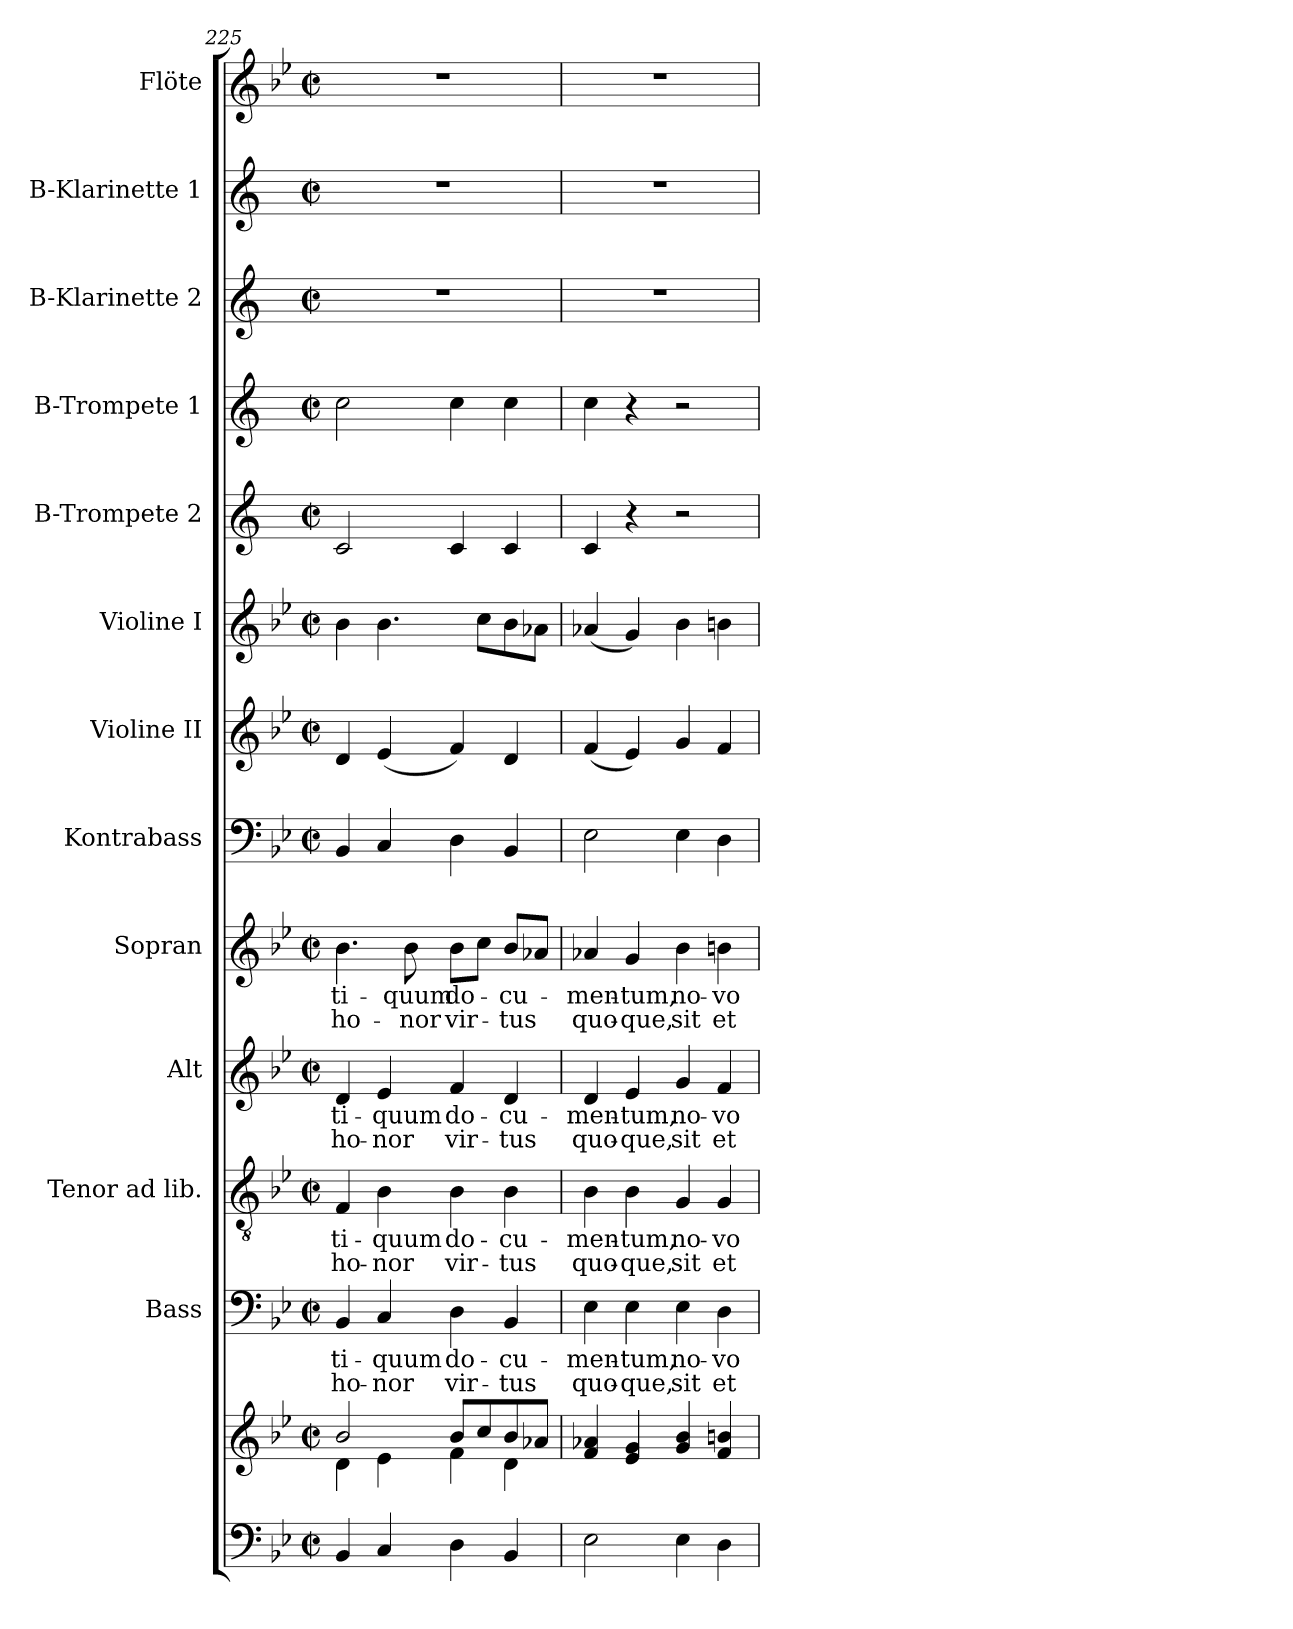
**kern	**kern	**kern	**text	**text	**kern	**text	**text	**kern	**text	**text	**kern	**text	**text	**kern	**kern	**kern	**kern	**kern	**kern	**kern	**kern
*part13	*part13	*part12	*part12	*part12	*part11	*part11	*part11	*part10	*part10	*part10	*part9	*part9	*part9	*part8	*part7	*part6	*part5	*part4	*part3	*part2	*part1
*staff14	*staff13	*staff12	*staff12	*staff12	*staff11	*staff11	*staff11	*staff10	*staff10	*staff10	*staff9	*staff9	*staff9	*staff8	*staff7	*staff6	*staff5	*staff4	*staff3	*staff2	*staff1
*	*	*I"Bass	*	*	*I"Tenor ad lib.	*	*	*I"Alt	*	*	*I"Sopran	*	*	*I"Kontrabass	*I"Violine II	*I"Violine I	*I"B-Trompete 2	*I"B-Trompete 1	*I"B-Klarinette 2	*I"B-Klarinette 1	*I"Flöte
*	*	*I'B.	*	*	*I'T.	*	*	*I'A.	*	*	*I'S.	*	*	*I'Kb.	*I'Vl. II	*I'Vl. I	*I'B Trp. 2	*I'B Trp. 1	*I'B Kl. 2	*I'B Kl. 1	*I'Fl.
*clefF4	*clefG2	*clefF4	*	*	*clefGv2	*	*	*clefG2	*	*	*clefG2	*	*	*clefF4	*clefG2	*clefG2	*clefG2	*clefG2	*clefG2	*clefG2	*clefG2
*	*	*	*	*	*	*	*	*	*	*	*	*	*	*ITrd7c12	*	*	*ITrd1c2	*ITrd1c2	*ITrd1c2	*ITrd1c2	*
*k[b-e-]	*k[b-e-]	*k[b-e-]	*	*	*k[b-e-]	*	*	*k[b-e-]	*	*	*k[b-e-]	*	*	*k[b-e-]	*k[b-e-]	*k[b-e-]	*k[b-e-]	*k[b-e-]	*k[b-e-]	*k[b-e-]	*k[b-e-]
*B-:	*B-:	*B-:	*	*	*B-:	*	*	*B-:	*	*	*B-:	*	*	*B-:	*B-:	*B-:	*B-:	*B-:	*B-:	*B-:	*B-:
*M2/2	*M2/2	*M2/2	*	*	*M2/2	*	*	*M2/2	*	*	*M2/2	*	*	*M2/2	*M2/2	*M2/2	*M2/2	*M2/2	*M2/2	*M2/2	*M2/2
*met(c|)	*met(c|)	*met(c|)	*	*	*met(c|)	*	*	*met(c|)	*	*	*met(c|)	*	*	*met(c|)	*met(c|)	*met(c|)	*met(c|)	*met(c|)	*met(c|)	*met(c|)	*met(c|)
=225	=225	=225	=225	=225	=225	=225	=225	=225	=225	=225	=225	=225	=225	=225	=225	=225	=225	=225	=225	=225	=225
*	*^	*	*	*	*	*	*	*	*	*	*	*	*	*	*	*	*	*	*	*	*
!	!	!	!	!LO:LY:b	!LO:LY:b	!	!LO:LY:b	!LO:LY:b	!	!LO:LY:b	!LO:LY:b	!	!LO:LY:b	!LO:LY:b	!	!	!	!	!	!	!	!
4BB-/	2b-/	4d\	4BB-/	-ti-	ho-	4F/	-ti-	ho-	4d/	-ti-	ho-	4.b-\	-ti-	ho-	4BBB-/	4d/	4b-\	2B-/	2b-\	1r	1r	1r
!	!	!	!	!LO:LY:b	!LO:LY:b	!	!LO:LY:b	!LO:LY:b	!	!LO:LY:b	!LO:LY:b	!	!	!	!	!	!	!	!	!	!	!
4C/	.	4e-\	4C/	-quum	-nor	4B-\	-quum	-nor	4e-/	-quum	-nor	.	.	.	4CC/	(<4e-/	4.b-\	.	.	.	.	.
!	!	!	!	!	!	!	!	!	!	!	!	!	!LO:LY:b	!LO:LY:b	!	!	!	!	!	!	!	!
.	.	.	.	.	.	.	.	.	.	.	.	8b-\	-quum	-nor	.	.	.	.	.	.	.	.
!	!	!	!	!LO:LY:b	!LO:LY:b	!	!LO:LY:b	!LO:LY:b	!	!LO:LY:b	!LO:LY:b	!	!LO:LY:b	!LO:LY:b	!	!	!	!	!	!	!	!
4D\	8b-/L	4f\	4D\	do-	vir-	4B-\	do-	vir-	4f/	do-	vir-	8b-\L	do-	vir-	4DD\	4f/)	.	4B-/	4b-\	.	.	.
.	8cc/	.	.	.	.	.	.	.	.	.	.	8cc\J	.	.	.	.	8cc\L	.	.	.	.	.
!	!	!	!	!LO:LY:b	!LO:LY:b	!	!LO:LY:b	!LO:LY:b	!	!LO:LY:b	!LO:LY:b	!	!LO:LY:b	!LO:LY:b	!	!	!	!	!	!	!	!
4BB-/	8b-/	4d\	4BB-/	-cu-	-tus	4B-\	-cu-	-tus	4d/	-cu-	-tus	8b-/L	-cu-	-tus	4BBB-/	4d/	8b-\	4B-/	4b-\	.	.	.
.	8a-X/J	.	.	.	.	.	.	.	.	.	.	8a-X/J	.	.	.	.	8a-X\J	.	.	.	.	.
*	*v	*v	*	*	*	*	*	*	*	*	*	*	*	*	*	*	*	*	*	*	*	*
=226	=226	=226	=226	=226	=226	=226	=226	=226	=226	=226	=226	=226	=226	=226	=226	=226	=226	=226	=226	=226	=226
!	!	!	!LO:LY:b	!LO:LY:b	!	!LO:LY:b	!LO:LY:b	!	!LO:LY:b	!LO:LY:b	!	!LO:LY:b	!LO:LY:b	!	!	!	!	!	!	!	!
2E-\	4f/ 4a-X/	4E-\	-men-	quo-	4B-\	-men-	quo-	4d/	-men-	quo-	4a-X/	-men-	quo-	2EE-\	(<4f/	(<4a-X/	4B-/	4b-\	1r	1r	1r
!	!	!	!LO:LY:b	!LO:LY:b	!	!LO:LY:b	!LO:LY:b	!	!LO:LY:b	!LO:LY:b	!	!LO:LY:b	!LO:LY:b	!	!	!	!	!	!	!	!
.	4e-/ 4g/	4E-\	-tum,	-que,	4B-\	-tum,	-que,	4e-/	-tum,	-que,	4g/	-tum,	-que,	.	4e-/)	4g/)	4r	4r	.	.	.
!	!	!	!LO:LY:b	!LO:LY:b	!	!LO:LY:b	!LO:LY:b	!	!LO:LY:b	!LO:LY:b	!	!LO:LY:b	!LO:LY:b	!	!	!	!	!	!	!	!
4E-\	4g/ 4b-/	4E-\	no-	sit	4G/	no-	sit	4g/	no-	sit	4b-\	no-	sit	4EE-\	4g/	4b-\	2r	2r	.	.	.
!	!	!	!LO:LY:b	!LO:LY:b	!	!LO:LY:b	!LO:LY:b	!	!LO:LY:b	!LO:LY:b	!	!LO:LY:b	!LO:LY:b	!	!	!	!	!	!	!	!
4D\	4f/ 4bn/	4D\	-vo	et	4G/	-vo	et	4f/	-vo	et	4bn\	-vo	et	4DD\	4f/	4bn\	.	.	.	.	.
=	=	=	=	=	=	=	=	=	=	=	=	=	=	=	=	=	=	=	=	=	=
*-	*-	*-	*-	*-	*-	*-	*-	*-	*-	*-	*-	*-	*-	*-	*-	*-	*-	*-	*-	*-	*-
